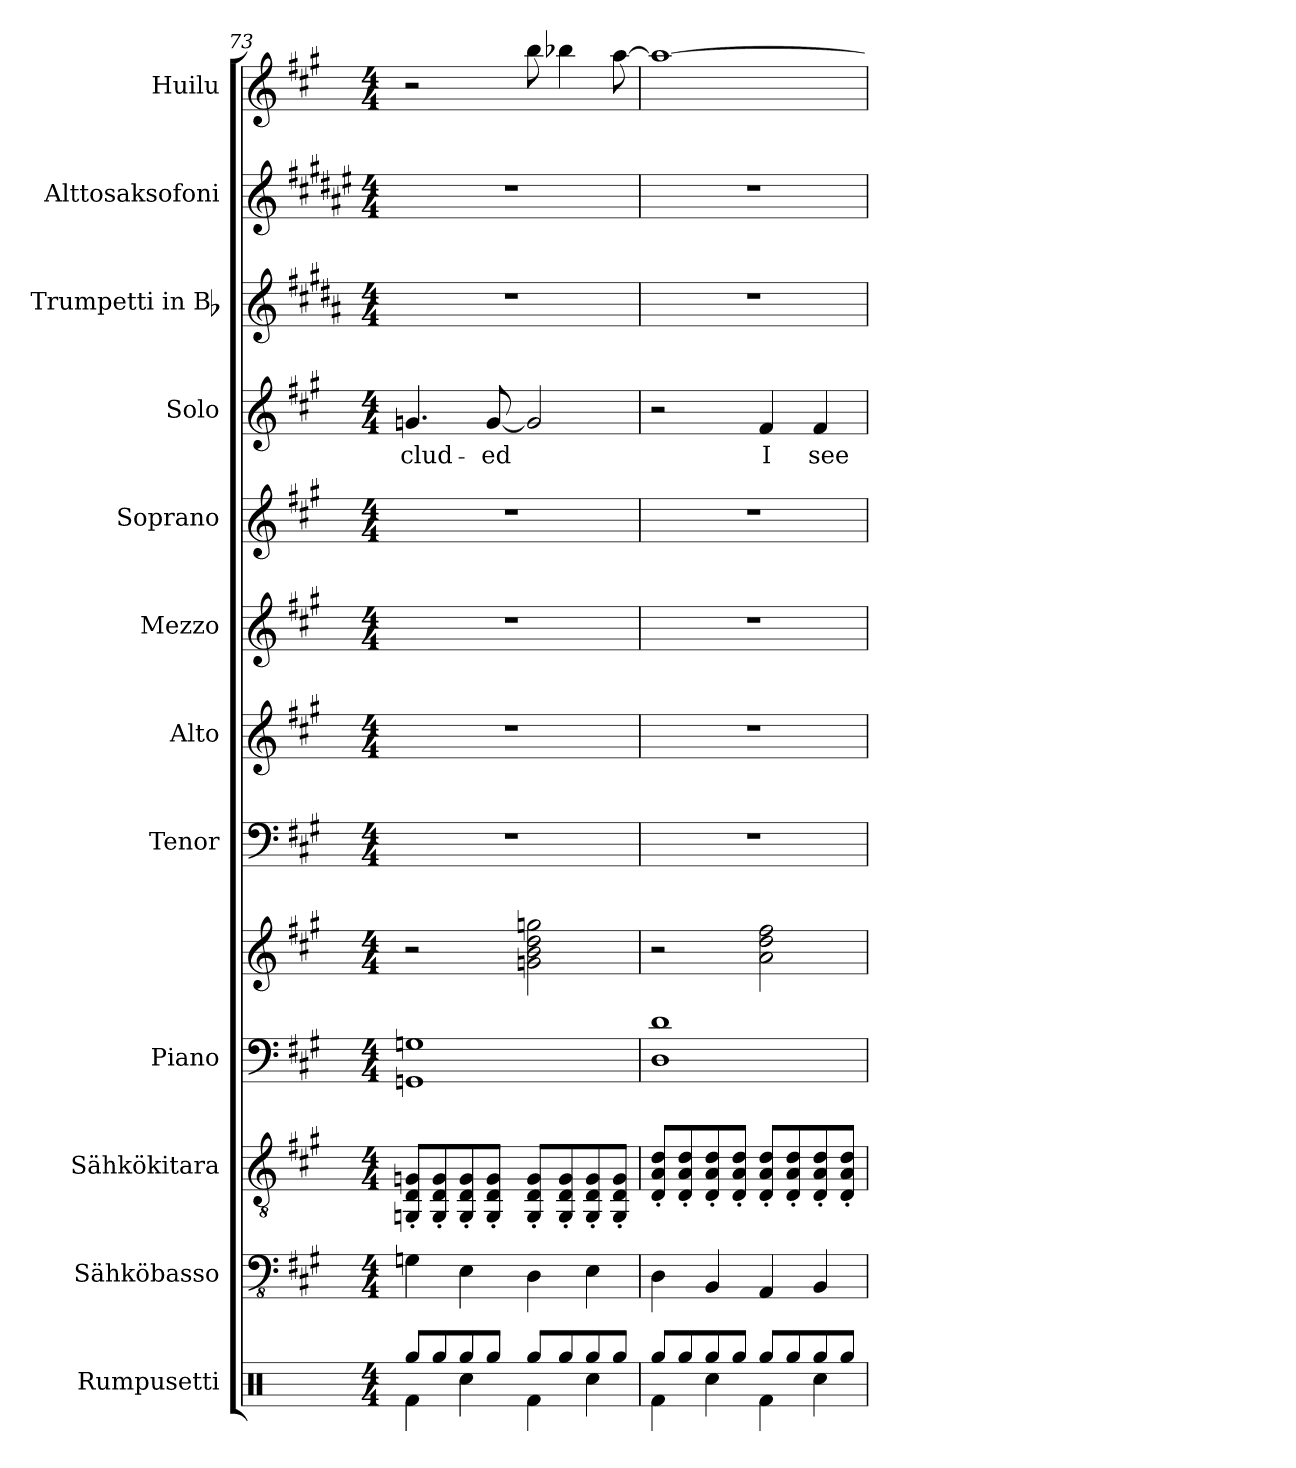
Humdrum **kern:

**kern	**kern	**kern	**kern	**kern	**kern	**kern	**kern	**kern	**kern	**text	**kern	**kern	**kern
*part12	*part11	*part10	*part9	*part9	*part8	*part7	*part6	*part5	*part4	*part4	*part3	*part2	*part1
*staff13	*staff12	*staff11	*staff10	*staff9	*staff8	*staff7	*staff6	*staff5	*staff4	*staff4	*staff3	*staff2	*staff1
*I"Rumpusetti	*I"Sähköbasso	*I"Sähkökitara	*I"Piano	*	*I"Tenor	*I"Alto	*I"Mezzo	*I"Soprano	*I"Solo	*	*I"Trumpetti in Bb	*I"Alttosaksofoni	*I"Huilu
*I'R. setti	*	*	*I'Pno.	*	*I'T.	*I'A.	*I'M.	*I'S.	*I'Solo	*	*I'Tpt. in Bb	*	*I'H.
*clefX	*clefFv4	*clefGv2	*clefF4	*clefG2	*clefF4	*clefG2	*clefG2	*clefG2	*clefG2	*	*clefG2	*clefG2	*clefG2
*	*	*	*	*	*	*	*	*	*	*	*ITrd1c2	*ITrd5c9	*
*k[]	*k[f#c#g#]	*k[f#c#g#]	*k[f#c#g#]	*k[f#c#g#]	*k[f#c#g#]	*k[f#c#g#]	*k[f#c#g#]	*k[f#c#g#]	*k[f#c#g#]	*	*k[f#c#g#]	*k[f#c#g#]	*k[f#c#g#]
*M4/4	*M4/4	*M4/4	*M4/4	*M4/4	*M4/4	*M4/4	*M4/4	*M4/4	*M4/4	*	*M4/4	*M4/4	*M4/4
=73	=73	=73	=73	=73	=73	=73	=73	=73	=73	=73	=73	=73	=73
*^	*	*	*	*	*	*	*	*	*	*	*	*	*
!	!	!	!	!	!	!	!	!	!	!	!LO:LY:b	!	!	!
8Rgg/L	4Rf\	4GGn\	8GGn/' 8D/' 8Gn/'L	1GGn 1Gn	2r	1r	1r	1r	1r	4.gn/	-clud-	1r	1r	2r
8Rgg/	.	.	8GG/' 8D/' 8G/'	.	.	.	.	.	.	.	.	.	.	.
8Rgg/	4Rcc\	4EE\	8GG/' 8D/' 8G/'	.	.	.	.	.	.	.	.	.	.	.
!	!	!	!	!	!	!	!	!	!	!	!LO:LY:b	!	!	!
8Rgg/J	.	.	8GG/' 8D/' 8G/'J	.	.	.	.	.	.	[8g/	-ed	.	.	.
8Rgg/L	4Rf\	4DD\	8GG/' 8D/' 8G/'L	.	2gn\ 2b\ 2dd\ 2ggn\	.	.	.	.	2g/]	.	.	.	8bb\
8Rgg/	.	.	8GG/' 8D/' 8G/'	.	.	.	.	.	.	.	.	.	.	4bb-X\
8Rgg/	4Rcc\	4EE\	8GG/' 8D/' 8G/'	.	.	.	.	.	.	.	.	.	.	.
8Rgg/J	.	.	8GG/' 8D/' 8G/'J	.	.	.	.	.	.	.	.	.	.	[8aa\
=74	=74	=74	=74	=74	=74	=74	=74	=74	=74	=74	=74	=74	=74	=74
8Rgg/L	4Rf\	4DD\	8D/' 8A/' 8d/'L	1D 1d	2r	1r	1r	1r	1r	2r	.	1r	1r	1aa_
8Rgg/	.	.	8D/' 8A/' 8d/'	.	.	.	.	.	.	.	.	.	.	.
8Rgg/	4Rcc\	4BBB/	8D/' 8A/' 8d/'	.	.	.	.	.	.	.	.	.	.	.
8Rgg/J	.	.	8D/' 8A/' 8d/'J	.	.	.	.	.	.	.	.	.	.	.
!	!	!	!	!	!	!	!	!	!	!	!LO:LY:b	!	!	!
8Rgg/L	4Rf\	4AAA/	8D/' 8A/' 8d/'L	.	2a\ 2dd\ 2ff#\	.	.	.	.	4f#/	I	.	.	.
8Rgg/	.	.	8D/' 8A/' 8d/'	.	.	.	.	.	.	.	.	.	.	.
!	!	!	!	!	!	!	!	!	!	!	!LO:LY:b	!	!	!
8Rgg/	4Rcc\	4BBB/	8D/' 8A/' 8d/'	.	.	.	.	.	.	4f#/	see	.	.	.
8Rgg/J	.	.	8D/' 8A/' 8d/'J	.	.	.	.	.	.	.	.	.	.	.
*v	*v	*	*	*	*	*	*	*	*	*	*	*	*	*
=	=	=	=	=	=	=	=	=	=	=	=	=	=
*-	*-	*-	*-	*-	*-	*-	*-	*-	*-	*-	*-	*-	*-
